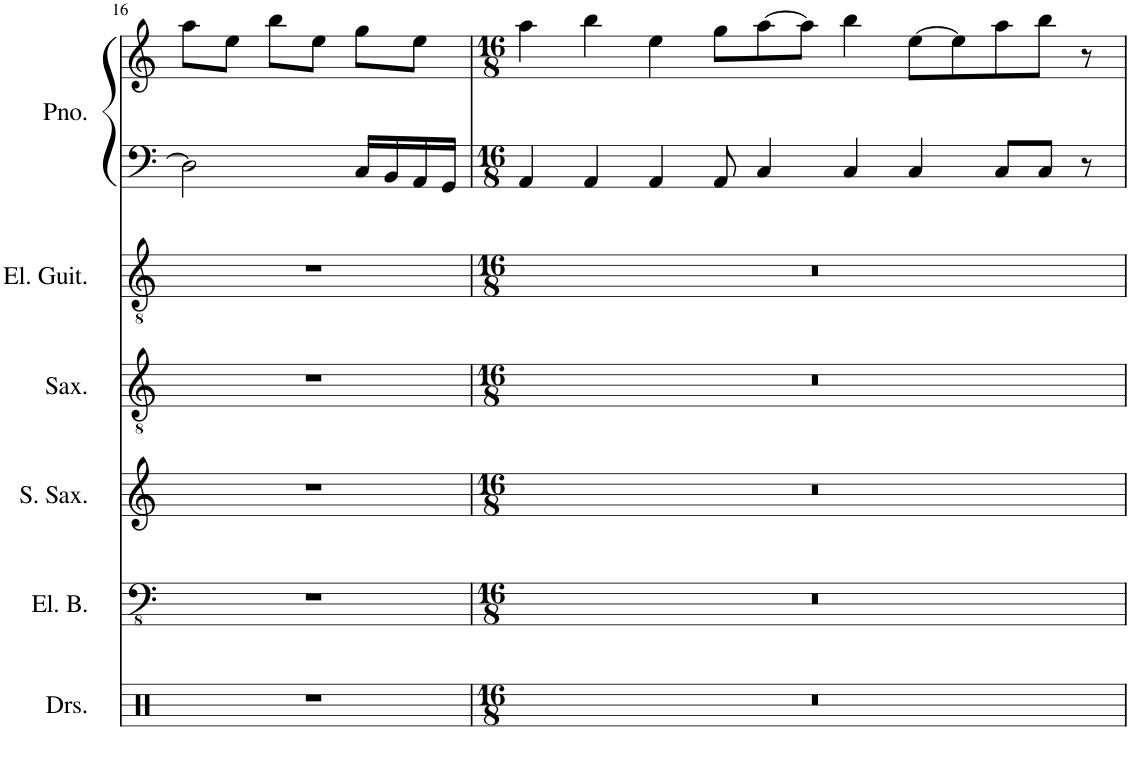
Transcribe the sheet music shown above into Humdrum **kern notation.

**kern	**kern	**kern	**kern	**kern	**kern	**kern
*part6	*part5	*part4	*part3	*part2	*part1	*part1
*staff7	*staff6	*staff5	*staff4	*staff3	*staff2	*staff1
*I"Drumset	*I"Electric Bass	*I"Soprano Saxophone	*I"Saxophone	*I"Electric Guitar	*I"Piano	*
*I'Drs.	*I'El. B.	*I'S. Sax.	*I'Sax.	*I'El. Guit.	*I'Pno.	*
!!LO:PB:g=z
*clefX	*clefFv4	*clefG2	*clefGv2	*clefGv2	*clefF4	*clefG2
*	*	*ITrd1c2	*ITrd8c14	*	*	*
*k[]	*k[]	*k[]	*k[]	*k[]	*k[]	*k[]
*M3/4	*M3/4	*M3/4	*M3/4	*M3/4	*M3/4	*M3/4
=16	=16	=16	=16	=16	=16	=16
2.r	2.r	2.r	2.r	2.r	2D\]	8aa\L
.	.	.	.	.	.	8ee\J
.	.	.	.	.	.	8bb\L
.	.	.	.	.	.	8ee\J
.	.	.	.	.	16C/LL	8gg\L
.	.	.	.	.	16BB/	.
.	.	.	.	.	16AA/	8ee\J
.	.	.	.	.	16GG/JJ	.
=17	=17	=17	=17	=17	=17	=17
*M16/8	*M16/8	*M16/8	*M16/8	*M16/8	*M16/8	*M16/8
0r	0r	0r	0r	0r	4AA/	4aa\
.	.	.	.	.	4AA/	4bb\
.	.	.	.	.	4AA/	4ee\
.	.	.	.	.	8AA/	8gg\L
.	.	.	.	.	4C/	[8aa\
.	.	.	.	.	.	8aa\J]
.	.	.	.	.	4C/	4bb\
.	.	.	.	.	4C/	[8ee\L
.	.	.	.	.	.	8ee\]
.	.	.	.	.	8C/L	8aa\
.	.	.	.	.	8C/J	8bb\J
.	.	.	.	.	8r	8r
=	=	=	=	=	=	=
*-	*-	*-	*-	*-	*-	*-
